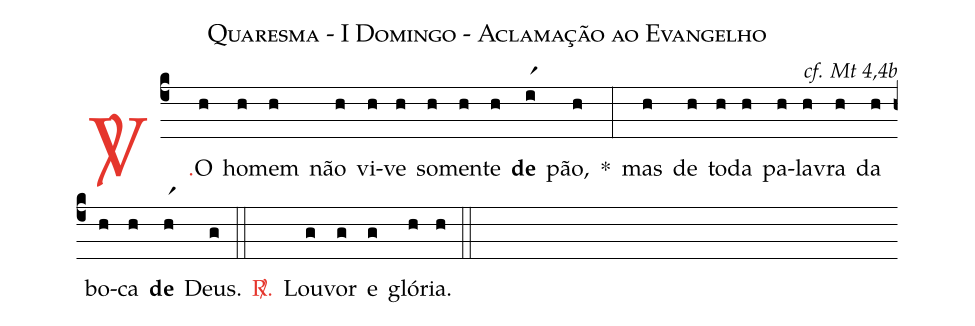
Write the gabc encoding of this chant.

name: Quaresma - I Domingo - Aclamação ao Evangelho;
commentary: cf. Mt 4,4b;
%%
(c4)

<c><sp>V/</sp>.</c>() O(h) ho(h)mem(h) não(h) vi(h)ve(h) so(h)men(h)te(h) <b>de</b>(ir1) pão,(h) *(:) mas(h) de(h) to(h)da(h) pa(h)la(h)vra(h) da(h) bo(h)ca(h) <b>de</b>(hr1) Deus.(g)

(::)

<c><sp>R/</sp>.</c>() Lou(g)vor(g) e(g) gló(h)ria.(h)

(::)
